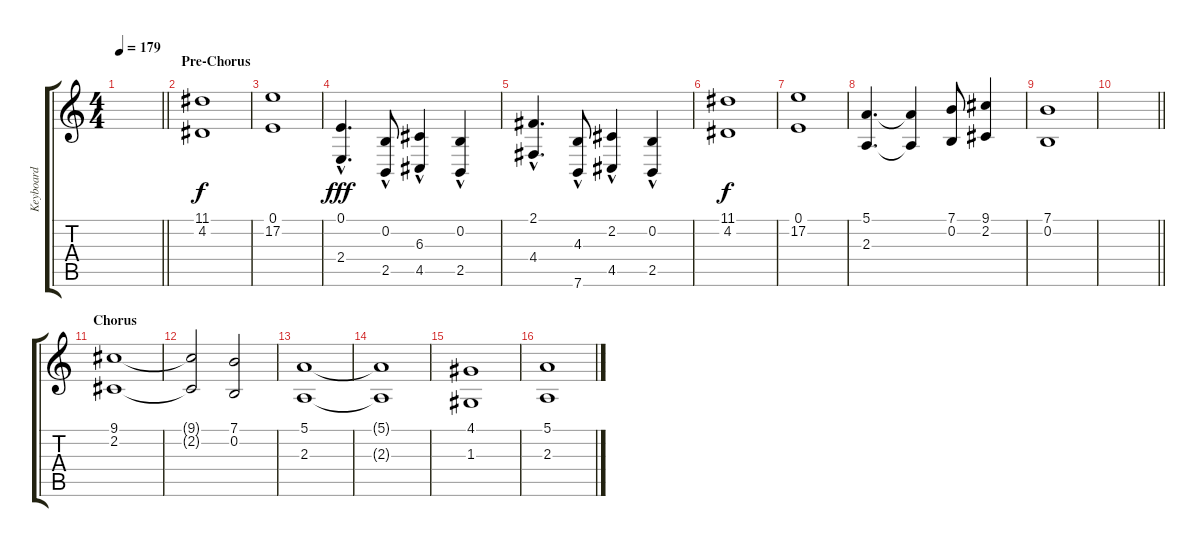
\track ("Keyboard" "Keyboard") {instrument brasssection}
\staff {score tabs}
\tuning (E4 B3 G3 D3 A2 E2) {hide}
\ts (4 4)
\tempo 179
\clef g2
\barLineRight lightlight
\ks c
|
\section ("" "Pre-Chorus")
(11.1 4.2).1{dy f} |
(0.1 17.2).1 |
(0.1{hac} 2.4{hac}).4{d dy fff} (0.2{hac} 2.5{hac}).8 (6.3{hac} 4.5{hac}).4 (0.2{hac} 2.5{hac}).4 |
(2.1{hac} 4.4{hac}).4{d} (4.3{hac} 7.6{hac}).8 (2.2{hac} 4.5{hac}).4 (0.2{hac} 2.5{hac}).4 |
(11.1 4.2).1{dy f} |
(0.1 17.2).1 |
(5.1 2.3).4{d} (5.1{t} 2.3{t}).4 (7.1 0.2).8 (9.1 2.2).4 |
(7.1 0.2).1 |
\barLineRight lightlight
|
\section ("" "Chorus")
(9.1 2.2).1 |
(9.1{t} 2.2{t}).2 (7.1 0.2).2 |
(5.1 2.3).1 |
(5.1{t} 2.3{t}).1 |
(4.1 1.3).1 |
(5.1 2.3).1
